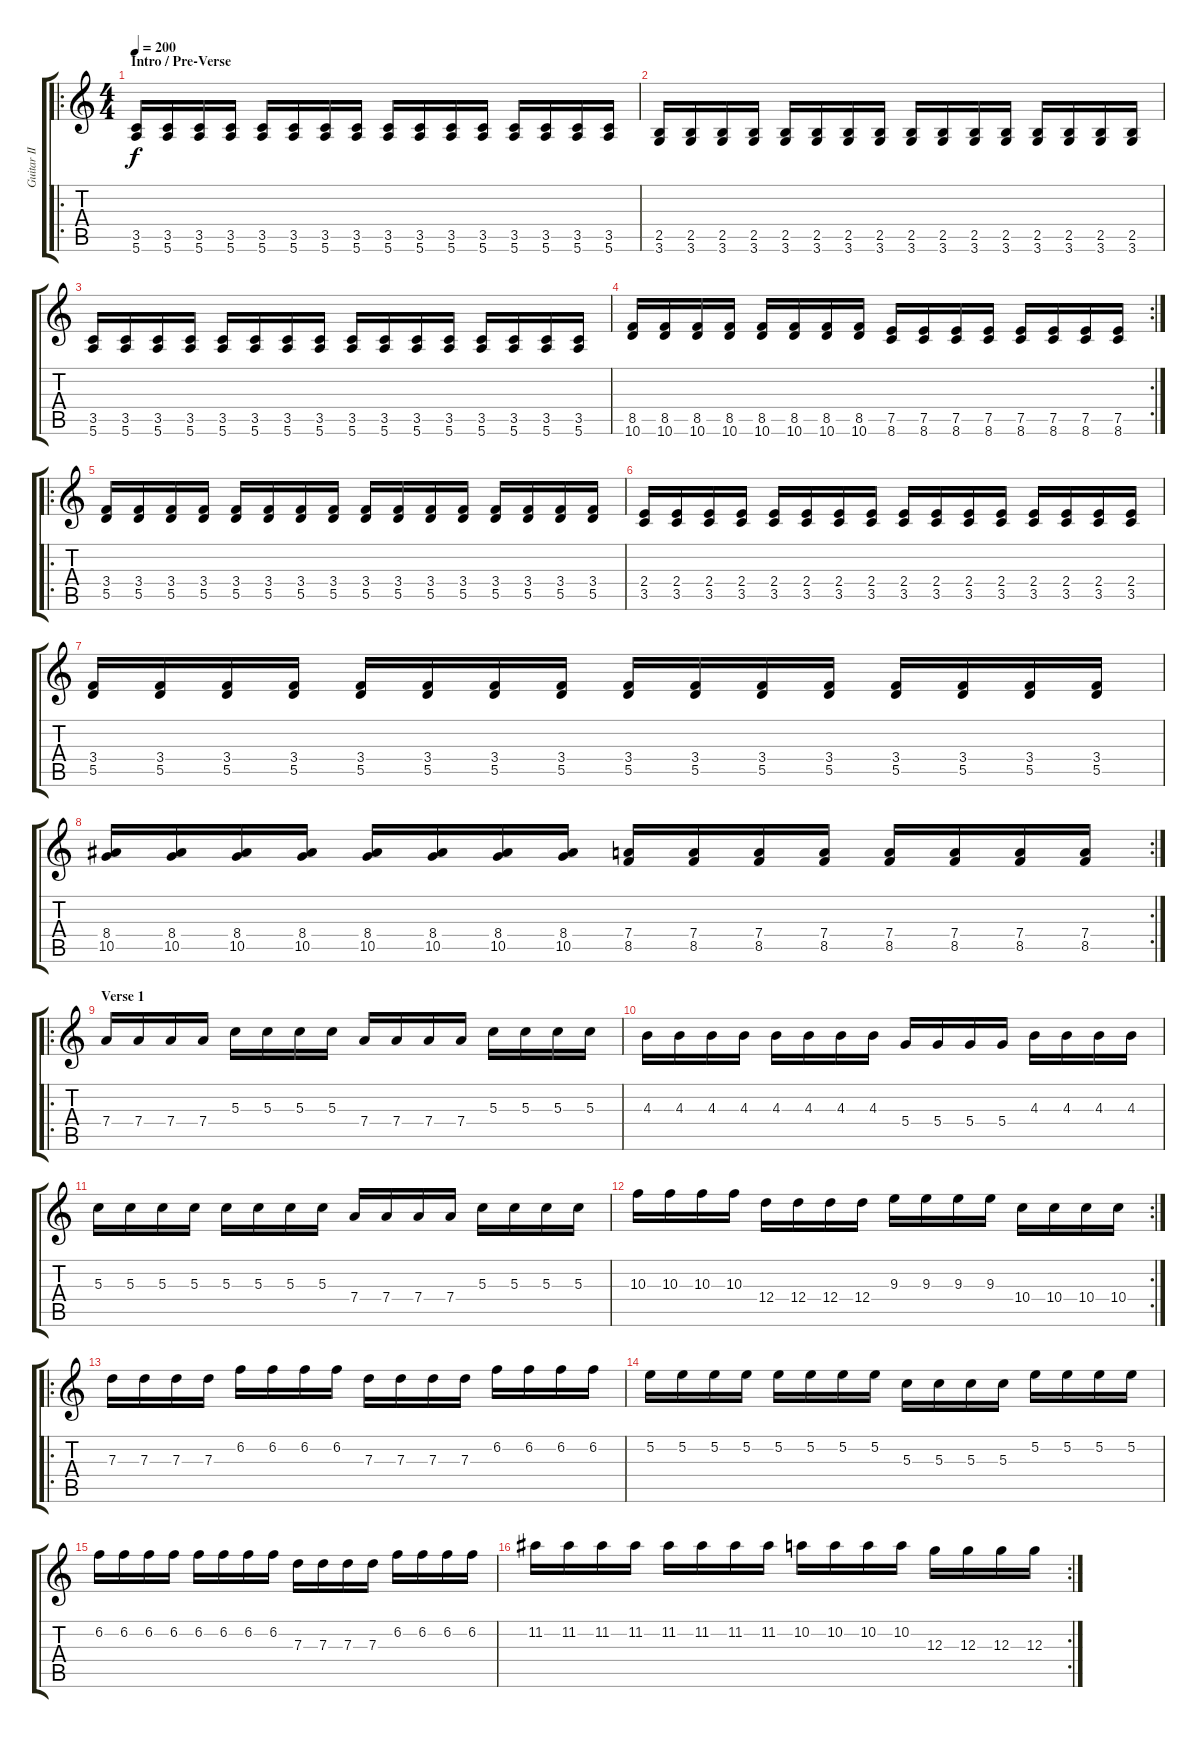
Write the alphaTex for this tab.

\track ("Guitar II" "Guitar II") {instrument distortionguitar}
\staff {score tabs}
\tuning (E4 B3 G3 D3 A2 E2) {hide}
\ro
\ts (4 4)
\section ("" "Intro / Pre-Verse")
\tempo 200
\clef g2
\ks c
(3.5 5.6).16{dy f instrument distortionguitar} (3.5 5.6).16 (3.5 5.6).16 (3.5 5.6).16 (3.5 5.6).16 (3.5 5.6).16 (3.5 5.6).16 (3.5 5.6).16 (3.5 5.6).16 (3.5 5.6).16 (3.5 5.6).16 (3.5 5.6).16 (3.5 5.6).16 (3.5 5.6).16 (3.5 5.6).16 (3.5 5.6).16 |
(2.5 3.6).16 (2.5 3.6).16 (2.5 3.6).16 (2.5 3.6).16 (2.5 3.6).16 (2.5 3.6).16 (2.5 3.6).16 (2.5 3.6).16 (2.5 3.6).16 (2.5 3.6).16 (2.5 3.6).16 (2.5 3.6).16 (2.5 3.6).16 (2.5 3.6).16 (2.5 3.6).16 (2.5 3.6).16 |
(3.5 5.6).16 (3.5 5.6).16 (3.5 5.6).16 (3.5 5.6).16 (3.5 5.6).16 (3.5 5.6).16 (3.5 5.6).16 (3.5 5.6).16 (3.5 5.6).16 (3.5 5.6).16 (3.5 5.6).16 (3.5 5.6).16 (3.5 5.6).16 (3.5 5.6).16 (3.5 5.6).16 (3.5 5.6).16 |
\rc 2
(8.5 10.6).16 (8.5 10.6).16 (8.5 10.6).16 (8.5 10.6).16 (8.5 10.6).16 (8.5 10.6).16 (8.5 10.6).16 (8.5 10.6).16 (7.5 8.6).16 (7.5 8.6).16 (7.5 8.6).16 (7.5 8.6).16 (7.5 8.6).16 (7.5 8.6).16 (7.5 8.6).16 (7.5 8.6).16 |
\ro
(3.4 5.5).16 (3.4 5.5).16 (3.4 5.5).16 (3.4 5.5).16 (3.4 5.5).16 (3.4 5.5).16 (3.4 5.5).16 (3.4 5.5).16 (3.4 5.5).16 (3.4 5.5).16 (3.4 5.5).16 (3.4 5.5).16 (3.4 5.5).16 (3.4 5.5).16 (3.4 5.5).16 (3.4 5.5).16 |
(2.4 3.5).16 (2.4 3.5).16 (2.4 3.5).16 (2.4 3.5).16 (2.4 3.5).16 (2.4 3.5).16 (2.4 3.5).16 (2.4 3.5).16 (2.4 3.5).16 (2.4 3.5).16 (2.4 3.5).16 (2.4 3.5).16 (2.4 3.5).16 (2.4 3.5).16 (2.4 3.5).16 (2.4 3.5).16 |
(3.4 5.5).16 (3.4 5.5).16 (3.4 5.5).16 (3.4 5.5).16 (3.4 5.5).16 (3.4 5.5).16 (3.4 5.5).16 (3.4 5.5).16 (3.4 5.5).16 (3.4 5.5).16 (3.4 5.5).16 (3.4 5.5).16 (3.4 5.5).16 (3.4 5.5).16 (3.4 5.5).16 (3.4 5.5).16 |
\rc 2
(8.4 10.5).16 (8.4 10.5).16 (8.4 10.5).16 (8.4 10.5).16 (8.4 10.5).16 (8.4 10.5).16 (8.4 10.5).16 (8.4 10.5).16 (7.4 8.5).16 (7.4 8.5).16 (7.4 8.5).16 (7.4 8.5).16 (7.4 8.5).16 (7.4 8.5).16 (7.4 8.5).16 (7.4 8.5).16 |
\ro
\section ("" "Verse 1")
7.4.16 7.4.16 7.4.16 7.4.16 5.3.16 5.3.16 5.3.16 5.3.16 7.4.16 7.4.16 7.4.16 7.4.16 5.3.16 5.3.16 5.3.16 5.3.16 |
4.3.16 4.3.16 4.3.16 4.3.16 4.3.16 4.3.16 4.3.16 4.3.16 5.4.16 5.4.16 5.4.16 5.4.16 4.3.16 4.3.16 4.3.16 4.3.16 |
5.3.16 5.3.16 5.3.16 5.3.16 5.3.16 5.3.16 5.3.16 5.3.16 7.4.16 7.4.16 7.4.16 7.4.16 5.3.16 5.3.16 5.3.16 5.3.16 |
\rc 2
10.3.16 10.3.16 10.3.16 10.3.16 12.4.16 12.4.16 12.4.16 12.4.16 9.3.16 9.3.16 9.3.16 9.3.16 10.4.16 10.4.16 10.4.16 10.4.16 |
\ro
7.3.16 7.3.16 7.3.16 7.3.16 6.2.16 6.2.16 6.2.16 6.2.16 7.3.16 7.3.16 7.3.16 7.3.16 6.2.16 6.2.16 6.2.16 6.2.16 |
5.2.16 5.2.16 5.2.16 5.2.16 5.2.16 5.2.16 5.2.16 5.2.16 5.3.16 5.3.16 5.3.16 5.3.16 5.2.16 5.2.16 5.2.16 5.2.16 |
6.2.16 6.2.16 6.2.16 6.2.16 6.2.16 6.2.16 6.2.16 6.2.16 7.3.16 7.3.16 7.3.16 7.3.16 6.2.16 6.2.16 6.2.16 6.2.16 |
\rc 2
11.2.16 11.2.16 11.2.16 11.2.16 11.2.16 11.2.16 11.2.16 11.2.16 10.2.16 10.2.16 10.2.16 10.2.16 12.3.16 12.3.16 12.3.16 12.3.16
